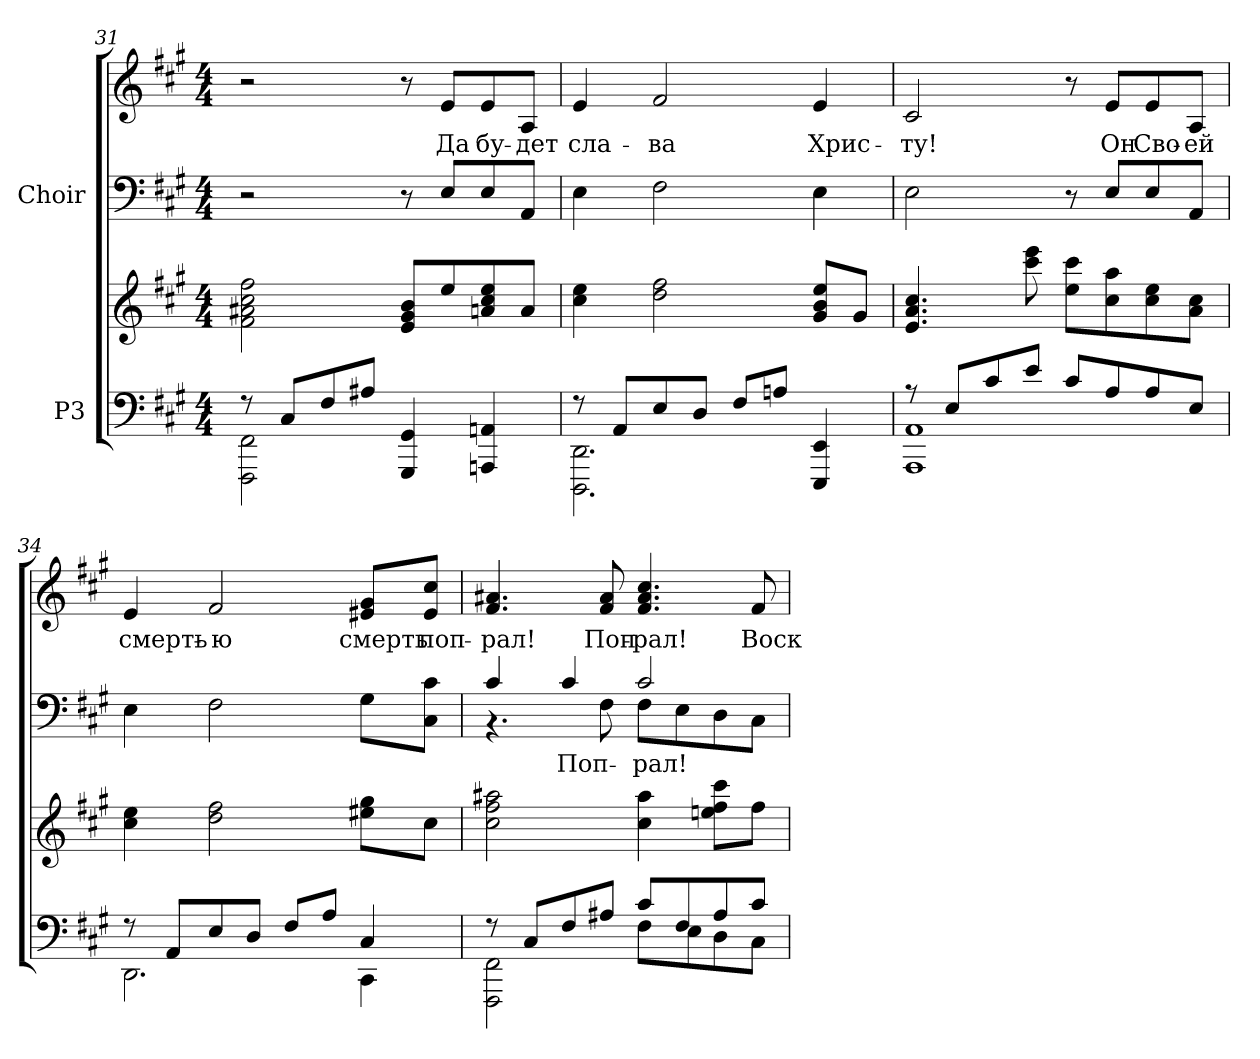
**kern	**kern	**kern	**text	**kern	**text
*part2	*part2	*part1	*part1	*part1	*part1
*staff4	*staff3	*staff2	*staff2	*staff1	*staff1
*I"P3	*	*I"Choir	*	*	*
!!LO:LB:g=z
*clefF4	*clefG2	*clefF4	*	*clefG2	*
*k[f#c#g#]	*k[f#c#g#]	*k[f#c#g#]	*	*k[f#c#g#]	*
*A:	*A:	*A:	*	*A:	*
*M4/4	*M4/4	*M4/4	*	*M4/4	*
=31	=31	=31	=31	=31	=31
*^	*	*	*	*	*
8r	2FFF#i\ 2FF#i	2f#i\ 2a#Xi 2cc#i 2ff#i	2r	.	2r	.
8C#i/L	.	.	.	.	.	.
8F#i/	.	.	.	.	.	.
8A#Xi/J	.	.	.	.	.	.
2ryy	4GGG#i/ 4GG#i	8ei/ 8g#i 8biL	8r	.	8r	.
!	!	!	!	!	!	!LO:LY:b:color=#000000
.	.	8eei/	8Ei/L	.	8ei/L	Да
!	!	!	!	!	!	!LO:LY:b:color=#000000
.	4AAAni/ 4AAni	8ani/ 8cc#i 8eei	8Ei/	.	8ei/	бу-
!	!	!	!	!	!	!LO:LY:b:color=#000000
.	.	8ai/J	8AAi/J	.	8Ai/J	-дет
=32	=32	=32	=32	=32	=32	=32
!	!	!	!	!	!	!LO:LY:b:color=#000000
8r	2.DDDi\ 2.DDi	4cc#i\ 4eei	4Ei\	.	4ei/	сла-
8AAi/L	.	.	.	.	.	.
!	!	!	!	!	!	!LO:LY:b:color=#000000
8Ei/	.	2ddi\ 2ff#i	2F#i\	.	2f#i/	-ва
8Di/J	.	.	.	.	.	.
8F#i/L	.	.	.	.	.	.
8Ani/J	.	.	.	.	.	.
!	!	!	!	!	!	!LO:LY:b:color=#000000
4ryy	4EEEi/ 4EEi	8g#i/ 8bi 8eeiL	4Ei\	.	4ei/	Хрис-
.	.	8g#i/J	.	.	.	.
=33	=33	=33	=33	=33	=33	=33
!	!	!	!	!	!	!LO:LY:b:color=#000000
8r	1AAAi 1AAi	4.ei/ 4.ai 4.cc#i	2Ei\	.	2c#i/	-ту!
8Ei/L	.	.	.	.	.	.
8c#i/	.	.	.	.	.	.
8ei/J	.	8ccc#i\ 8eeei	.	.	.	.
8c#i/L	.	8eei\ 8ccc#iL	8r	.	8r	.
!	!	!	!	!	!	!LO:LY:b:color=#000000
8Ai/	.	8cc#i\ 8aai	8Ei/L	.	8ei/L	Он
!	!	!	!	!	!	!LO:LY:b:color=#000000
8Ai/	.	8cc#i\ 8eei	8Ei/	.	8ei/	Сво-
!	!	!	!	!	!	!LO:LY:b:color=#000000
8Ei/J	.	8ai\ 8cc#iJ	8AAi/J	.	8Ai/J	-ей
=34	=34	=34	=34	=34	=34	=34
!	!	!	!	!	!	!LO:LY:b:color=#000000
8r	2.DDi\	4cc#i\ 4eei	4Ei\	.	4ei/	смерть-
8AAi/L	.	.	.	.	.	.
!	!	!	!	!	!	!LO:LY:b:color=#000000
8Ei/	.	2ddi\ 2ff#i	2F#i\	.	2f#i/	-ю
8Di/J	.	.	.	.	.	.
8F#i/L	.	.	.	.	.	.
8Ai/J	.	.	.	.	.	.
!	!	!	!	!	!	!LO:LY:b:color=#000000
4C#i/	4CC#i\	8ee#Xi\ 8gg#iL	8G#i\L	.	8e#Xi/ 8g#iL	смерть
!	!	!	!	!	!	!LO:LY:b:color=#000000
.	.	8cc#i\J	8C#i\ 8c#iJ	.	8e#i/ 8cc#iJ	поп-
!!LO:PB:g=z
=35	=35	=35	=35	=35	=35	=35
*	*	*	*^	*	*	*
!	!	!	!	!	!	!	!LO:LY:b:color=#000000
8r	2FFF#i\ 2FF#i	2cc#i\ 2ff#i 2aa#Xi	4c#i/	4.r	.	4.f#i/ 4.a#Xi	-рал!
8C#i/L	.	.	.	.	.	.	.
!	!	!	!	!	!LO:LY:a:color=#000000	!	!
8F#i/	.	.	4c#i/	.	Поп-	.	.
!	!	!	!	!	!	!	!LO:LY:b:color=#000000
8A#Xi/J	.	.	.	8F#i\	.	8f#i/ 8a#i	Поп-
!	!	!	!	!	!LO:LY:a:color=#000000	!	!
!	!	!	!	!	!	!	!LO:LY:b:color=#000000
8c#i/L	8F#i\L	4cc#i\ 4aa#i	2c#i/	8F#i\L	-рал!	4.f#i/ 4.a#i 4.cc#i	-рал!
8F#i/	8Ei\	.	.	8Ei\	.	.	.
8A#i/	8Di\	8eeni\ 8ff#i 8ccc#iL	.	8Di\	.	.	.
!	!	!	!	!	!	!	!LO:LY:b:color=#000000
8c#i/J	8C#i\J	8ff#i\J	.	8C#i\J	.	8f#i/	Воск-
*v	*v	*	*v	*v	*	*	*
=	=	=	=	=	=
*-	*-	*-	*-	*-	*-
